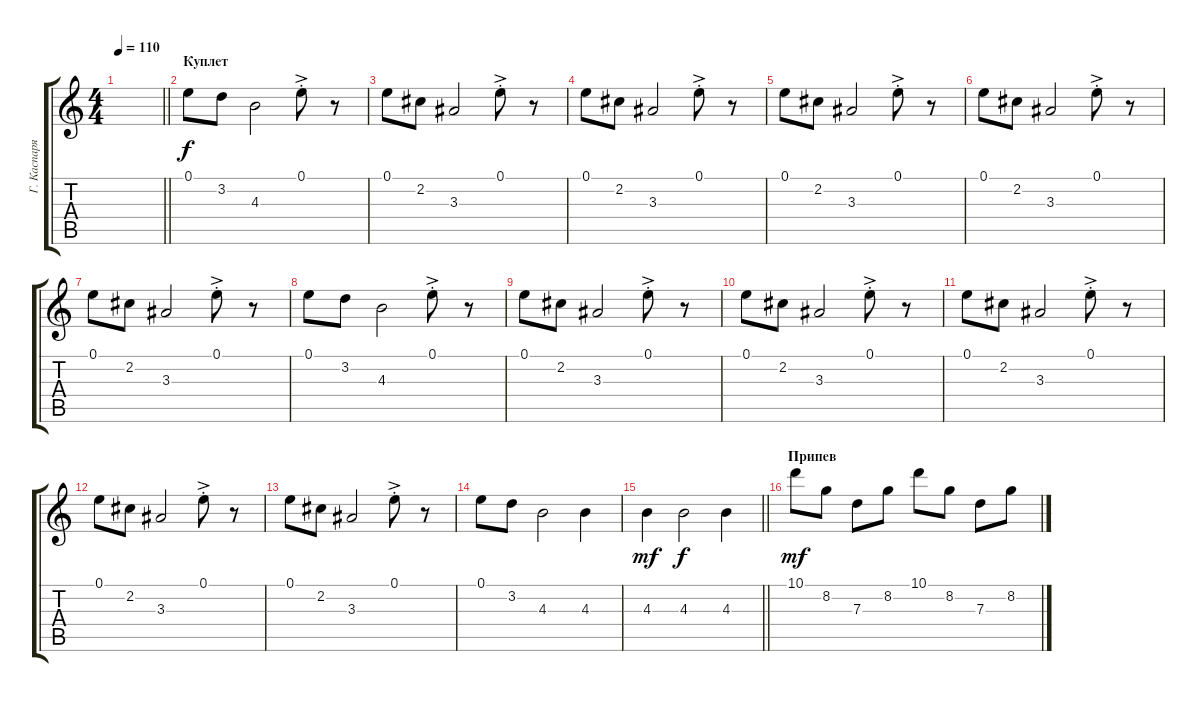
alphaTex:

\track ("Г. Каспарян" "Г. Каспаря") {instrument electricguitarclean}
\staff {score tabs}
\tuning (E4 B3 G3 D3 A2 E2) {hide}
\ts (4 4)
\tempo 110
\clef g2
\barLineRight lightlight
\ks c
|
\section ("" "Куплет")
0.1.8{dy f} 3.2.8 4.3.2 0.1{ac st}.8 r.8 |
0.1.8 2.2.8 3.3.2 0.1{ac st}.8 r.8 |
0.1.8 2.2.8 3.3.2 0.1{ac st}.8 r.8 |
0.1.8 2.2.8 3.3.2 0.1{ac st}.8 r.8 |
0.1.8 2.2.8 3.3.2 0.1{ac st}.8 r.8 |
0.1.8 2.2.8 3.3.2 0.1{ac st}.8 r.8 |
0.1.8 3.2.8 4.3.2 0.1{ac st}.8 r.8 |
0.1.8 2.2.8 3.3.2 0.1{ac st}.8 r.8 |
0.1.8 2.2.8 3.3.2 0.1{ac st}.8 r.8 |
0.1.8 2.2.8 3.3.2 0.1{ac st}.8 r.8 |
0.1.8 2.2.8 3.3.2 0.1{ac st}.8 r.8 |
0.1.8 2.2.8 3.3.2 0.1{ac st}.8 r.8 |
0.1.8 3.2.8 4.3.2 4.3.4 |
\barLineRight lightlight
4.3.4{dy mf} 4.3.2{dy f} 4.3.4 |
\section ("" "Припев")
10.1.8{dy mf} 8.2.8 7.3.8 8.2.8 10.1.8 8.2.8 7.3.8 8.2.8
